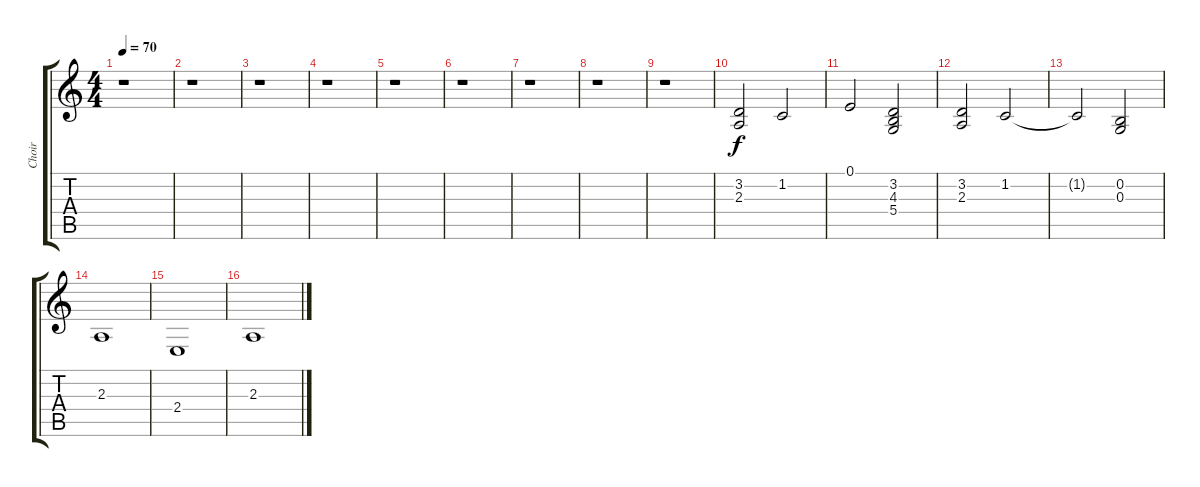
\track ("Choir" "Choir") {instrument choiraahs}
\staff {score tabs}
\tuning (E4 B3 G3 D3 A2 E2) {hide}
\ts (4 4)
\tempo 70
\clef g2
\ks c
r.1{dy f} |
r.1 |
r.1 |
r.1 |
r.1 |
r.1 |
r.1 |
r.1 |
r.1 |
(3.2 2.3).2 1.2.2 |
0.1.2 (3.2 4.3 5.4).2 |
(3.2 2.3).2 1.2.2 |
1.2{t}.2 (0.2 0.3).2 |
2.3.1 |
2.4.1 |
2.3.1
